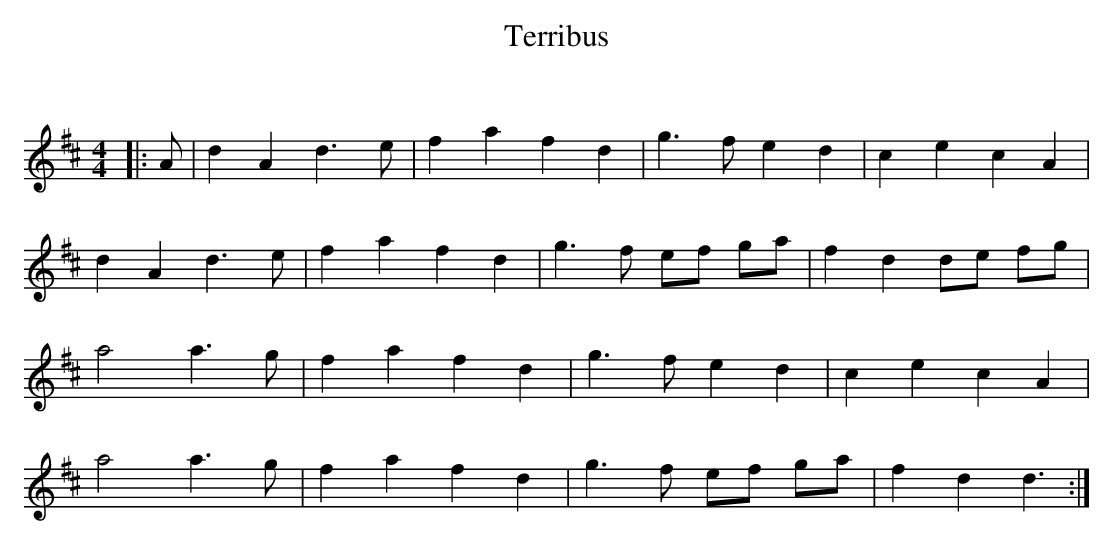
X:1
T: Terribus
C:
Q: 232
K:D
M:4/4
L:1/8
|:A|d2 A2 d3e|f2 a2 f2 d2|g3f e2 d2|c2 e2 c2 A2|
d2 A2 d3e|f2 a2 f2 d2|g3f ef ga|f2 d2 de fg|
a4 a3g|f2 a2 f2 d2|g3f e2 d2|c2 e2 c2 A2|
a4 a3g|f2 a2 f2 d2|g3f ef ga|f2 d2 d3:|
